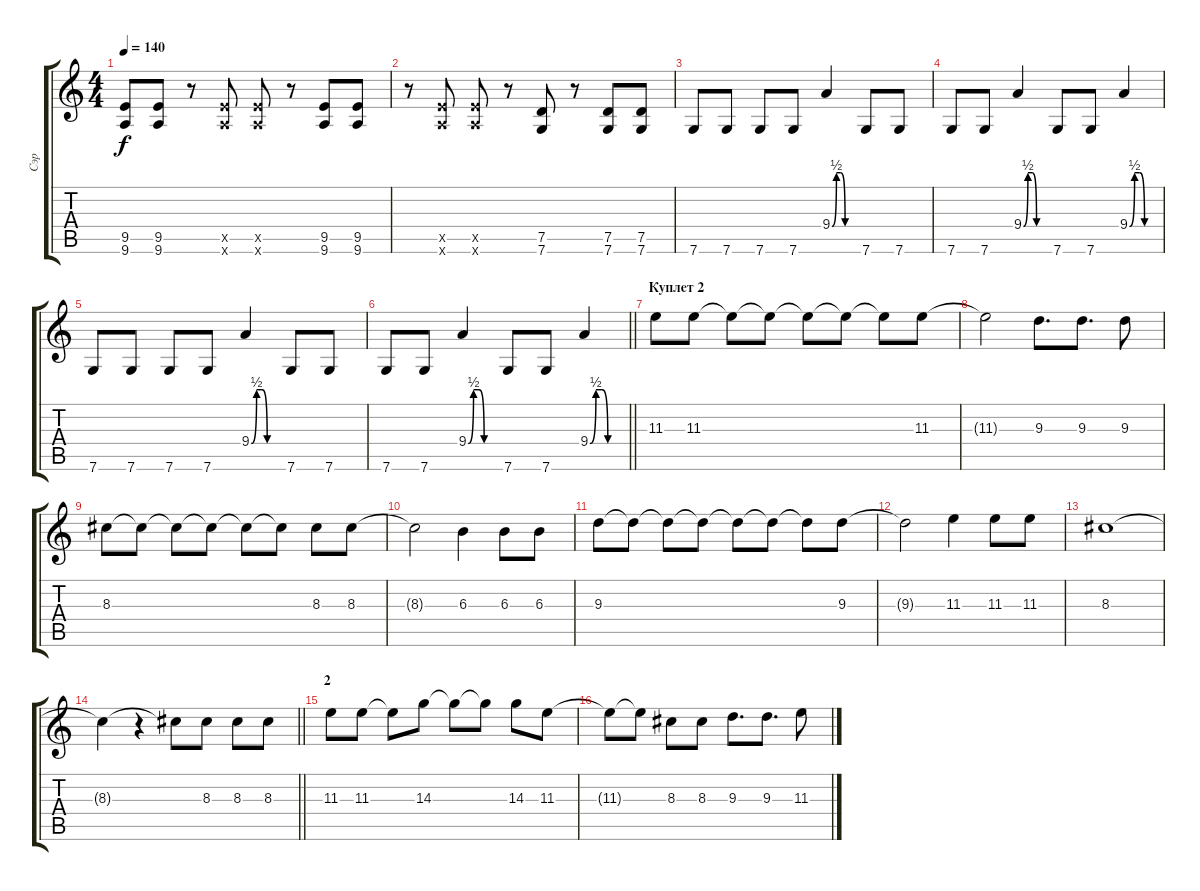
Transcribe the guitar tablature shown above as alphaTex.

\track ("Сэр" "Сэр") {instrument electricguitarclean}
\staff {score tabs}
\tuning (D4 A3 F3 C3 G2 C2) {hide}
\ts (4 4)
\tempo 140
\clef g2
\ks c
(9.5 9.6).8{dy f} (9.5 9.6).8 r.8 (9.5{x} 9.6{x}).8 (9.5{x} 9.6{x}).8 r.8 (9.5 9.6).8 (9.5 9.6).8 |
r.8 (9.5{x} 9.6{x}).8 (9.5{x} 9.6{x}).8 r.8 (7.5 7.6).8 r.8 (7.5 7.6).8 (7.5 7.6).8 |
7.6.8 7.6.8 7.6.8 7.6.8 9.4{be (custom 0 0 10 2 20 2 30 0 60 0)}.4 7.6.8 7.6.8 |
7.6.8 7.6.8 9.4{be (custom 0 0 10 2 20 2 30 0 60 0)}.4 7.6.8 7.6.8 9.4{be (custom 0 0 10 2 20 2 30 0 60 0)}.4 |
7.6.8 7.6.8 7.6.8 7.6.8 9.4{be (custom 0 0 10 2 20 2 30 0 60 0)}.4 7.6.8 7.6.8 |
\barLineRight lightlight
7.6.8 7.6.8 9.4{be (custom 0 0 10 2 20 2 30 0 60 0)}.4 7.6.8 7.6.8 9.4{be (custom 0 0 10 2 20 2 30 0 60 0)}.4 |
\section ("" "Куплет 2")
11.3.8 11.3.8 11.3{t}.8 11.3{t}.8 11.3{t}.8 11.3{t}.8 11.3{t}.8 11.3.8 |
11.3{t}.2 9.3.8{d} 9.3.8{d} 9.3.8 |
8.3.8 8.3{t}.8 8.3{t}.8 8.3{t}.8 8.3{t}.8 8.3{t}.8 8.3.8 8.3.8 |
8.3{t}.2 6.3.4 6.3.8 6.3.8 |
9.3.8 9.3{t}.8 9.3{t}.8 9.3{t}.8 9.3{t}.8 9.3{t}.8 9.3{t}.8 9.3.8 |
9.3{t}.2 11.3.4 11.3.8 11.3.8 |
8.3.1 |
\barLineRight lightlight
8.3{t}.4 r.4 8.3{t}.8 8.3.8 8.3.8 8.3.8 |
\section ("" "2")
11.3.8 11.3.8 11.3{t}.8 14.3.8 14.3{t}.8 14.3{t}.8 14.3.8 11.3.8 |
11.3{t}.8 11.3{t}.8 8.3.8 8.3.8 9.3.8{d} 9.3.8{d} 11.3.8
